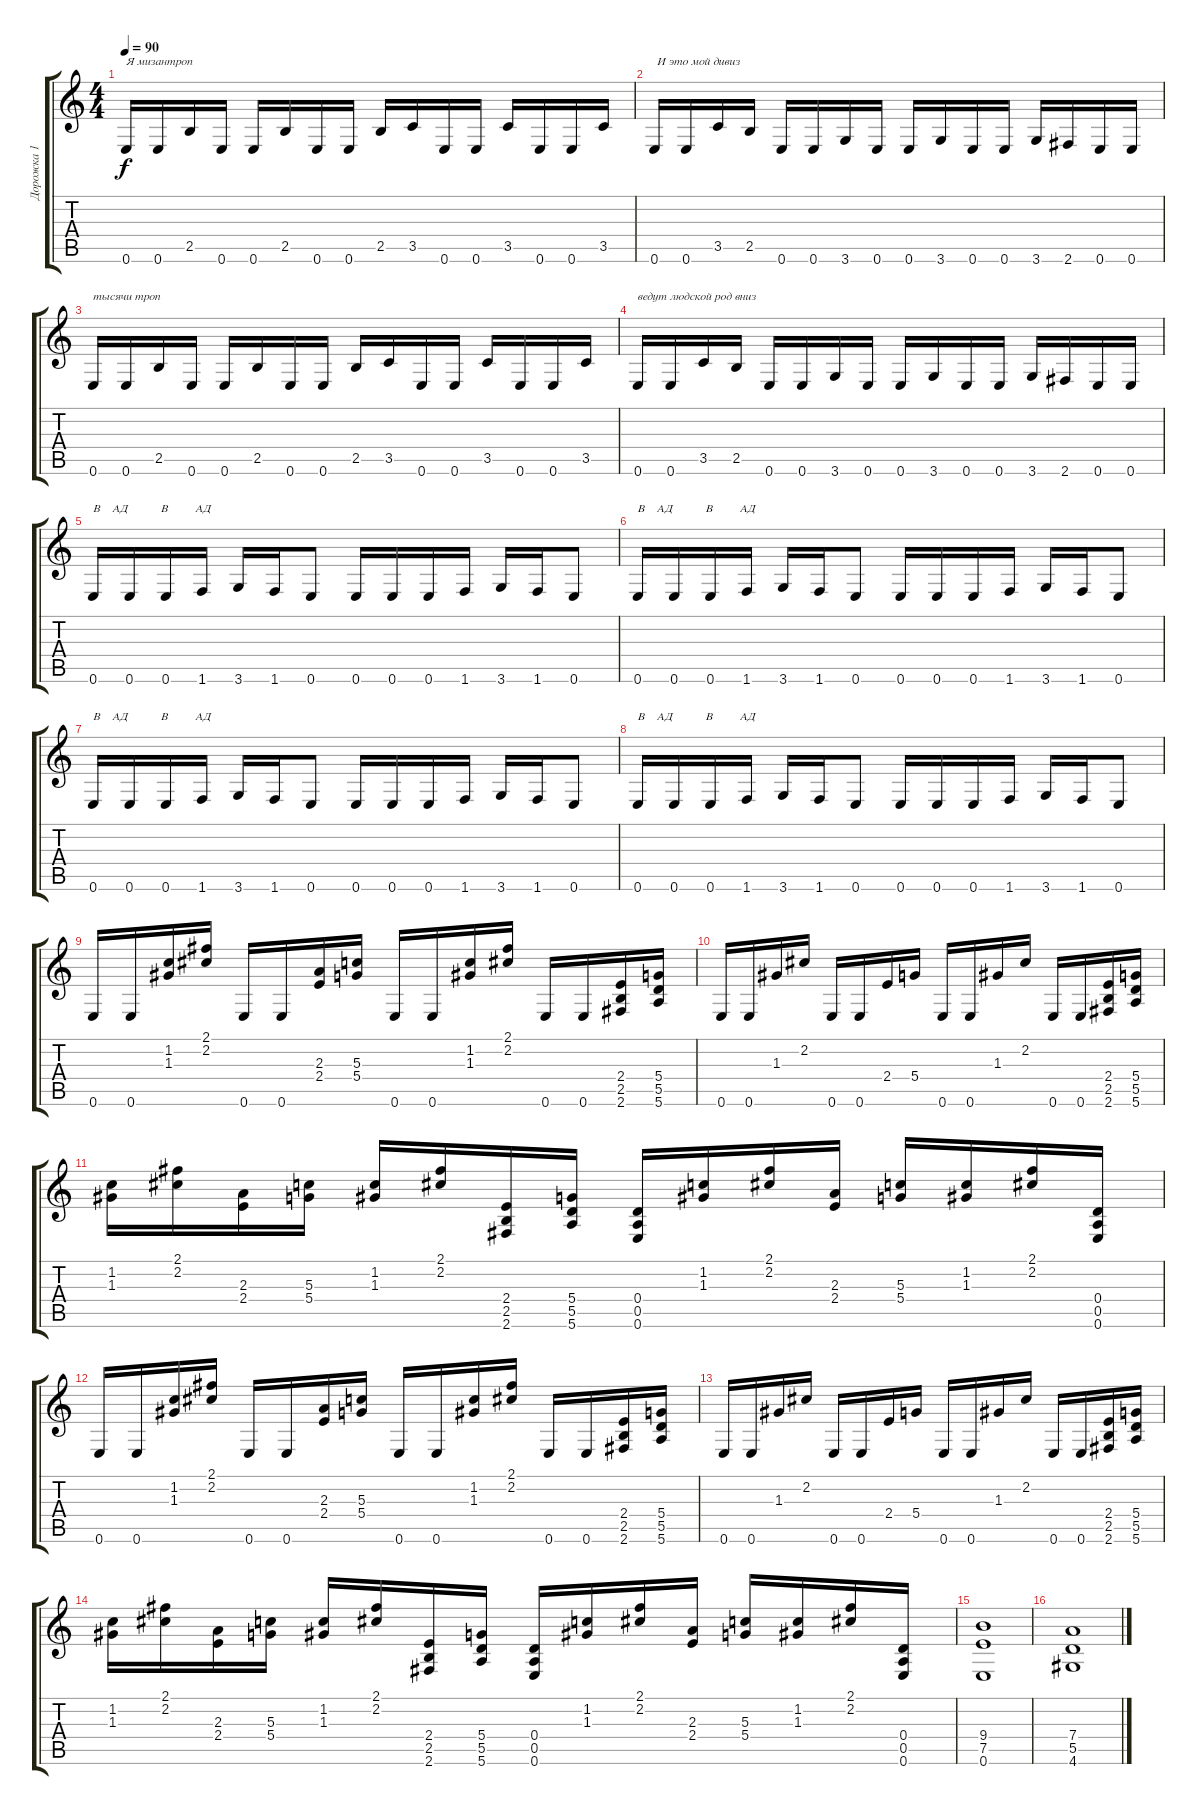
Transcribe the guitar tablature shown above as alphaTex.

\track ("Дорожка 1" "Дорожка 1") {instrument overdrivenguitar}
\staff {score tabs}
\tuning (E4 B3 G3 D3 A2 E2) {hide}
\ts (4 4)
\tempo 90
\clef g2
\ks c
0.6.16{txt "Я мизантроп" dy f} 0.6.16 2.5.16 0.6.16 0.6.16 2.5.16 0.6.16 0.6.16 2.5.16 3.5.16 0.6.16 0.6.16 3.5.16 0.6.16 0.6.16 3.5.16 |
0.6.16{txt " И это мой дивиз"} 0.6.16 3.5.16 2.5.16 0.6.16 0.6.16 3.6.16 0.6.16 0.6.16 3.6.16 0.6.16 0.6.16 3.6.16 2.6.16 0.6.16 0.6.16 |
0.6.16{txt "тысячи троп"} 0.6.16 2.5.16 0.6.16 0.6.16 2.5.16 0.6.16 0.6.16 2.5.16 3.5.16 0.6.16 0.6.16 3.5.16 0.6.16 0.6.16 3.5.16 |
0.6.16{txt "ведут людской род вниз"} 0.6.16 3.5.16 2.5.16 0.6.16 0.6.16 3.6.16 0.6.16 0.6.16 3.6.16 0.6.16 0.6.16 3.6.16 2.6.16 0.6.16 0.6.16 |
0.6.16{txt "В    АД           В         АД"} 0.6.16 0.6.16 1.6.16 3.6.16 1.6.16 0.6.8 0.6.16 0.6.16 0.6.16 1.6.16 3.6.16 1.6.16 0.6.8 |
0.6.16{txt "В    АД           В         АД"} 0.6.16 0.6.16 1.6.16 3.6.16 1.6.16 0.6.8 0.6.16 0.6.16 0.6.16 1.6.16 3.6.16 1.6.16 0.6.8 |
0.6.16{txt "В    АД           В         АД"} 0.6.16 0.6.16 1.6.16 3.6.16 1.6.16 0.6.8 0.6.16 0.6.16 0.6.16 1.6.16 3.6.16 1.6.16 0.6.8 |
0.6.16{txt "В    АД           В         АД"} 0.6.16 0.6.16 1.6.16 3.6.16 1.6.16 0.6.8 0.6.16 0.6.16 0.6.16 1.6.16 3.6.16 1.6.16 0.6.8 |
0.6.16 0.6.16 (1.2 1.3).16 (2.1 2.2).16 0.6.16 0.6.16 (2.3 2.4).16 (5.3 5.4).16 0.6.16 0.6.16 (1.2 1.3).16 (2.1 2.2).16 0.6.16 0.6.16 (2.4 2.5 2.6).16 (5.4 5.5 5.6).16 |
0.6.16 0.6.16 1.3.16 2.2.16 0.6.16 0.6.16 2.4.16 5.4.16 0.6.16 0.6.16 1.3.16 2.2.16 0.6.16 0.6.16 (2.4 2.5 2.6).16 (5.4 5.5 5.6).16 |
(1.2 1.3).16 (2.1 2.2).16 (2.3 2.4).16 (5.3 5.4).16 (1.2 1.3).16 (2.1 2.2).16 (2.4 2.5 2.6).16 (5.4 5.5 5.6).16 (0.4 0.5 0.6).16 (1.2 1.3).16 (2.1 2.2).16 (2.3 2.4).16 (5.3 5.4).16 (1.2 1.3).16 (2.1 2.2).16 (0.4 0.5 0.6).16 |
0.6.16 0.6.16 (1.2 1.3).16 (2.1 2.2).16 0.6.16 0.6.16 (2.3 2.4).16 (5.3 5.4).16 0.6.16 0.6.16 (1.2 1.3).16 (2.1 2.2).16 0.6.16 0.6.16 (2.4 2.5 2.6).16 (5.4 5.5 5.6).16 |
0.6.16 0.6.16 1.3.16 2.2.16 0.6.16 0.6.16 2.4.16 5.4.16 0.6.16 0.6.16 1.3.16 2.2.16 0.6.16 0.6.16 (2.4 2.5 2.6).16 (5.4 5.5 5.6).16 |
(1.2 1.3).16 (2.1 2.2).16 (2.3 2.4).16 (5.3 5.4).16 (1.2 1.3).16 (2.1 2.2).16 (2.4 2.5 2.6).16 (5.4 5.5 5.6).16 (0.4 0.5 0.6).16 (1.2 1.3).16 (2.1 2.2).16 (2.3 2.4).16 (5.3 5.4).16 (1.2 1.3).16 (2.1 2.2).16 (0.4 0.5 0.6).16 |
(9.4 7.5 0.6).1 |
(7.4 5.5 4.6).1
